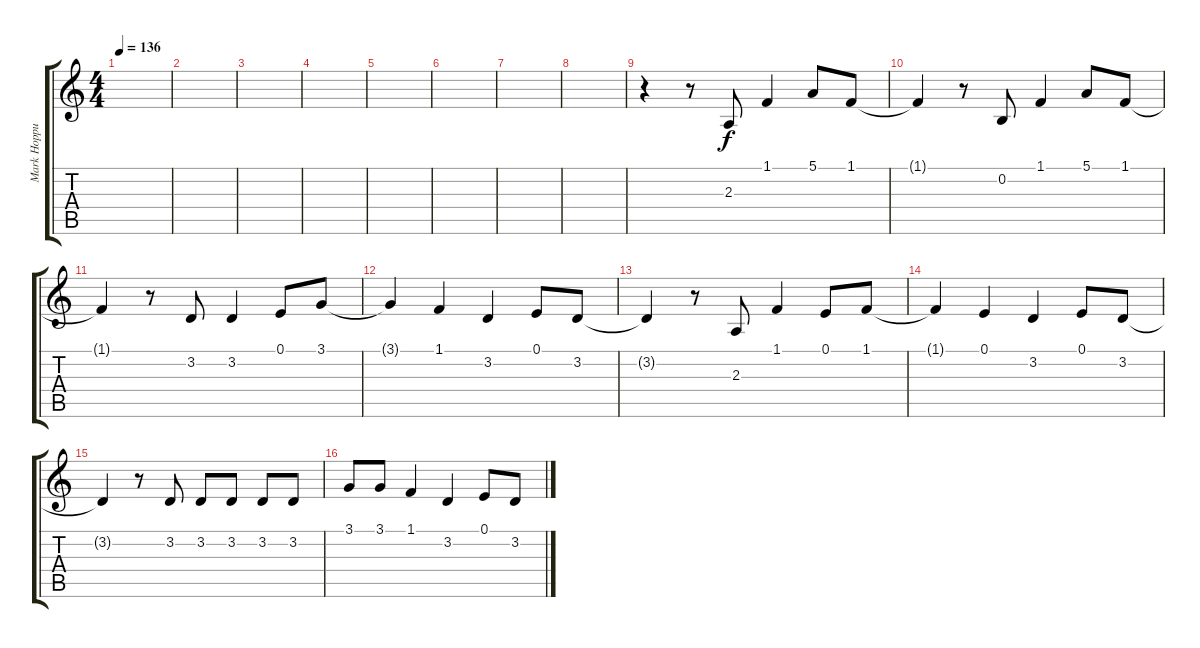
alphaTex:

\track ("Mark Hoppus (Vocals)" "Mark Hoppu") {instrument electricgrandpiano}
\staff {score tabs}
\tuning (E4 B3 G3 D3 A2 E2) {hide}
\ts (4 4)
\tempo 136
\clef g2
\ks c
|
|
|
|
|
|
|
|
r.4 r.8 2.3.8 1.1.4 5.1.8 1.1.8 |
1.1{t}.4 r.8 0.2.8 1.1.4 5.1.8 1.1.8 |
1.1{t}.4 r.8 3.2.8 3.2.4 0.1.8 3.1.8 |
3.1{t}.4 1.1.4 3.2.4 0.1.8 3.2.8 |
3.2{t}.4 r.8 2.3.8 1.1.4 0.1.8 1.1.8 |
1.1{t}.4 0.1.4 3.2.4 0.1.8 3.2.8 |
3.2{t}.4 r.8 3.2.8 3.2.8 3.2.8 3.2.8 3.2.8 |
3.1.8 3.1.8 1.1.4 3.2.4 0.1.8 3.2.8
